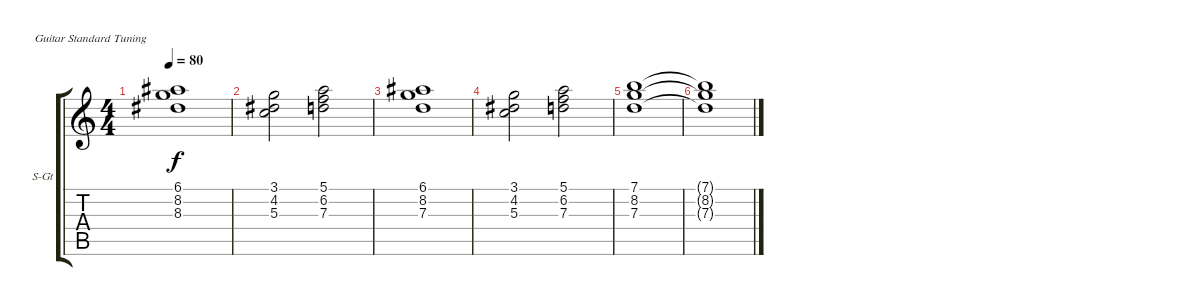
\bracketExtendMode groupsimilarinstruments
\firstSystemTrackNameOrientation horizontal
\otherSystemsTrackNameOrientation horizontal
\track ("Lord" "S-Gt") {mute instrument drawbarorgan}
\staff {score tabs}
\tuning (E4 B3 G3 D3 A2 E2)
\displaytranspose 12
\ts (4 4)
\tempo 80
\clef g2
\ks c
(6.1 8.2 8.3).1{dy f} |
(3.1 4.2 5.3).2 (5.1 6.2 7.3).2 |
(6.1 8.2 7.3).1 |
(3.1 4.2 5.3).2 (5.1 6.2 7.3).2 |
(7.1 8.2 7.3).1 |
(7.1{t} 8.2{t} 7.3{t}).1
